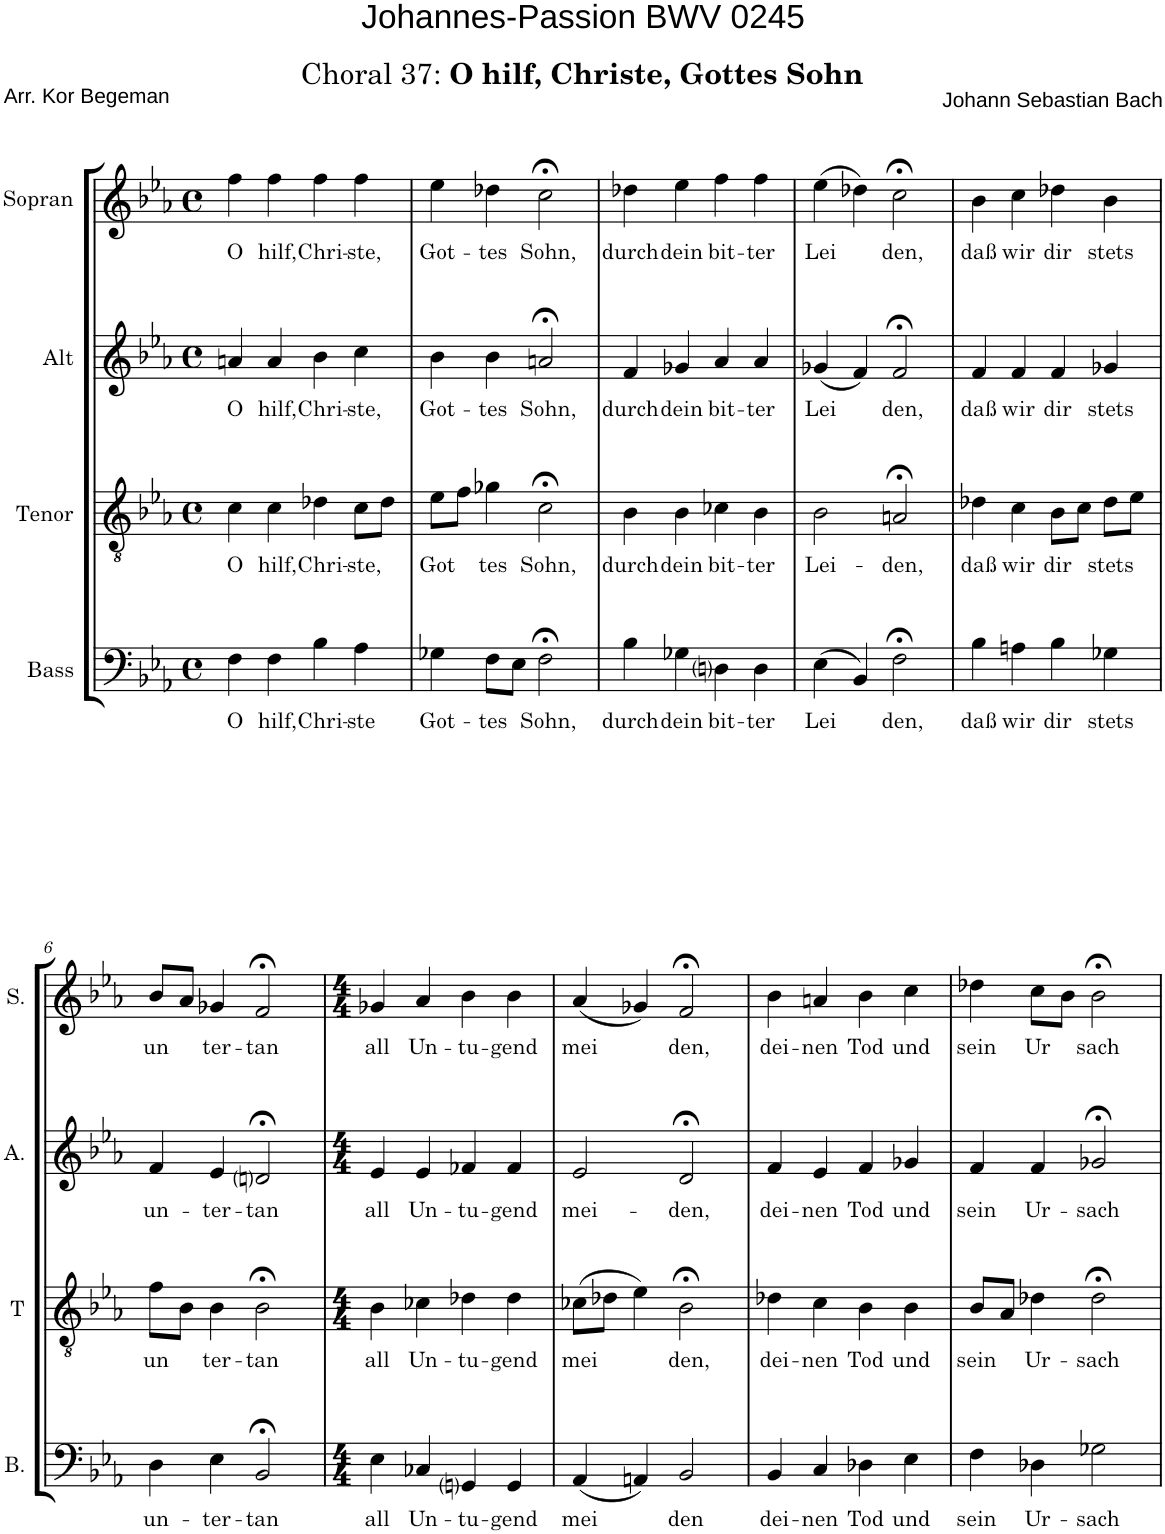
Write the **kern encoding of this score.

**kern	**text	**kern	**text	**kern	**text	**kern	**text
*part4	*part4	*part3	*part3	*part2	*part2	*part1	*part1
*staff4	*staff4	*staff3	*staff3	*staff2	*staff2	*staff1	*staff1
*I"Bass	*	*I"Tenor	*	*I"Alt	*	*I"Sopran	*
*I'B.	*	*I'T	*	*I'A.	*	*I'S.	*
*clefF4	*	*clefGv2	*	*clefG2	*	*clefG2	*
*	*	*	*	*	*	*Trd1c2	*
*k[b-e-a-]	*	*k[b-e-a-]	*	*k[b-e-a-]	*	*k[b-e-a-]	*
*E-:	*	*E-:	*	*E-:	*	*E-:	*
*M4/4	*	*M4/4	*	*M4/4	*	*M4/4	*
*met(c)	*	*met(c)	*	*met(c)	*	*met(c)	*
=1	=1	=1	=1	=1	=1	=1	=1
!	!LO:LY:b	!	!LO:LY:b	!	!LO:LY:b	!	!LO:LY:b
4F\	O	4c\	O	4an/	O	4ff\	O
!	!LO:LY:b	!	!LO:LY:b	!	!LO:LY:b	!	!LO:LY:b
4F\	hilf,	4c\	hilf,	4a/	hilf,	4ff\	hilf,
!	!LO:LY:b	!	!LO:LY:b	!	!LO:LY:b	!	!LO:LY:b
4B-\	Chri-	4d-X\	Chri-	4b-\	Chri-	4ff\	Chri-
!	!LO:LY:b	!	!LO:LY:b	!	!LO:LY:b	!	!LO:LY:b
4A-\	-ste	8c\L	-ste,	4cc\	-ste,	4ff\	-ste,
.	.	8d-\J	.	.	.	.	.
=2	=2	=2	=2	=2	=2	=2	=2
!	!LO:LY:b	!	!LO:LY:b	!	!LO:LY:b	!	!LO:LY:b
4G-X\	Got-	8e-\L	Got	4b-\	Got-	4ee-\	Got-
.	.	8f\J	.	.	.	.	.
!	!LO:LY:b	!	!LO:LY:b	!	!LO:LY:b	!	!LO:LY:b
8F\L	-tes	4g-X\	tes	4b-\	-tes	4dd-X\	-tes
8E-\J	.	.	.	.	.	.	.
!	!LO:LY:b	!	!LO:LY:b	!	!LO:LY:b	!	!LO:LY:b
2F;<\	Sohn,	2c;<\	Sohn,	2an;</	Sohn,	2cc;<\	Sohn,
=3	=3	=3	=3	=3	=3	=3	=3
!	!LO:LY:b	!	!LO:LY:b	!	!LO:LY:b	!	!LO:LY:b
4B-\	durch	4B-\	durch	4f/	durch	4dd-X\	durch
!	!LO:LY:b	!	!LO:LY:b	!	!LO:LY:b	!	!LO:LY:b
4G-X\	dein	4B-\	dein	4g-X/	dein	4ee-\	dein
!	!LO:LY:b	!	!LO:LY:b	!	!LO:LY:b	!	!LO:LY:b
4Dni\	bit-	4c-X\	bit-	4a-/	bit-	4ff\	bit-
!	!LO:LY:b	!	!LO:LY:b	!	!LO:LY:b	!	!LO:LY:b
4D\	-ter	4B-\	-ter	4a-/	-ter	4ff\	-ter
=4	=4	=4	=4	=4	=4	=4	=4
!	!LO:LY:b	!	!LO:LY:b	!	!LO:LY:b	!	!LO:LY:b
(4E-\	Lei	2B-\	Lei-	(<4g-X/	Lei	(>4ee-\	Lei
4BB-/)	.	.	.	4f/)	.	4dd-X\)	.
!	!LO:LY:b	!	!LO:LY:b	!	!LO:LY:b	!	!LO:LY:b
2F;<\	den,	2An;</	-den,	2f;</	den,	2cc;<\	den,
=5	=5	=5	=5	=5	=5	=5	=5
!	!LO:LY:b	!	!LO:LY:b	!	!LO:LY:b	!	!LO:LY:b
4B-\	daß	4d-X\	daß	4f/	daß	4b-\	daß
!	!LO:LY:b	!	!LO:LY:b	!	!LO:LY:b	!	!LO:LY:b
4An\	wir	4c\	wir	4f/	wir	4cc\	wir
!	!LO:LY:b	!	!LO:LY:b	!	!LO:LY:b	!	!LO:LY:b
4B-\	dir	8B-\L	dir	4f/	dir	4dd-X\	dir
.	.	8c\J	.	.	.	.	.
!	!LO:LY:b	!	!LO:LY:b	!	!LO:LY:b	!	!LO:LY:b
4G-X\	stets	8d-\L	stets	4g-X/	stets	4b-\	stets
.	.	8e-\J	.	.	.	.	.
!!LO:LB:g=z
=6	=6	=6	=6	=6	=6	=6	=6
!	!LO:LY:b	!	!LO:LY:b	!	!LO:LY:b	!	!LO:LY:b
4D\	un-	8f\L	un	4f/	un-	8b-/L	un
.	.	8B-\J	.	.	.	8a-/J	.
!	!LO:LY:b	!	!LO:LY:b	!	!LO:LY:b	!	!LO:LY:b
4E-\	-ter-	4B-\	ter-	4e-/	-ter-	4g-X/	ter-
!	!LO:LY:b	!	!LO:LY:b	!	!LO:LY:b	!	!LO:LY:b
2BB-;</	-tan	2B-;<\	-tan	2dni;</	-tan	2f;</	-tan
=7	=7	=7	=7	=7	=7	=7	=7
*M4/4	*	*M4/4	*	*M4/4	*	*M4/4	*
!	!LO:LY:b	!	!LO:LY:b	!	!LO:LY:b	!	!LO:LY:b
4E-\	all	4B-\	all	4e-/	all	4g-X/	all
!	!LO:LY:b	!	!LO:LY:b	!	!LO:LY:b	!	!LO:LY:b
4C-X/	Un-	4c-X\	Un-	4e-/	Un-	4a-/	Un-
!	!LO:LY:b	!	!LO:LY:b	!	!LO:LY:b	!	!LO:LY:b
4GGni/	-tu-	4d-X\	-tu-	4f-X/	-tu-	4b-\	-tu-
!	!LO:LY:b	!	!LO:LY:b	!	!LO:LY:b	!	!LO:LY:b
4GG/	-gend	4d-\	-gend	4f-/	-gend	4b-\	-gend
=8	=8	=8	=8	=8	=8	=8	=8
!	!LO:LY:b	!	!LO:LY:b	!	!LO:LY:b	!	!LO:LY:b
(<4AA-/	mei	(>8c-X\L	mei	2e-/	mei-	(<4a-/	mei
.	.	8d-X\J	.	.	.	.	.
4AAn/)	.	4e-\)	.	.	.	4g-X/)	.
!	!LO:LY:b	!	!LO:LY:b	!	!LO:LY:b	!	!LO:LY:b
2BB-/	den	2B-;<\	den,	2d;</	-den,	2f;</	den,
=9	=9	=9	=9	=9	=9	=9	=9
!	!LO:LY:b	!	!LO:LY:b	!	!LO:LY:b	!	!LO:LY:b
4BB-/	dei-	4d-X\	dei-	4f/	dei-	4b-\	dei-
!	!LO:LY:b	!	!LO:LY:b	!	!LO:LY:b	!	!LO:LY:b
4C/	-nen	4c\	-nen	4e-/	-nen	4an/	-nen
!	!LO:LY:b	!	!LO:LY:b	!	!LO:LY:b	!	!LO:LY:b
4D-X\	Tod	4B-\	Tod	4f/	Tod	4b-\	Tod
!	!LO:LY:b	!	!LO:LY:b	!	!LO:LY:b	!	!LO:LY:b
4E-\	und	4B-\	und	4g-X/	und	4cc\	und
=10	=10	=10	=10	=10	=10	=10	=10
!	!LO:LY:b	!	!LO:LY:b	!	!LO:LY:b	!	!LO:LY:b
4F\	sein	8B-/L	sein	4f/	sein	4dd-X\	sein
.	.	8A-/J	.	.	.	.	.
!	!LO:LY:b	!	!LO:LY:b	!	!LO:LY:b	!	!LO:LY:b
4D-X\	Ur-	4d-X\	Ur-	4f/	Ur-	8cc\L	Ur
.	.	.	.	.	.	8b-\J	.
!	!LO:LY:b	!	!LO:LY:b	!	!LO:LY:b	!	!LO:LY:b
2G-X\	-sach	2d-;<\	-sach	2g-X;</	-sach	2b-;<\	sach
=	=	=	=	=	=	=	=
*-	*-	*-	*-	*-	*-	*-	*-
